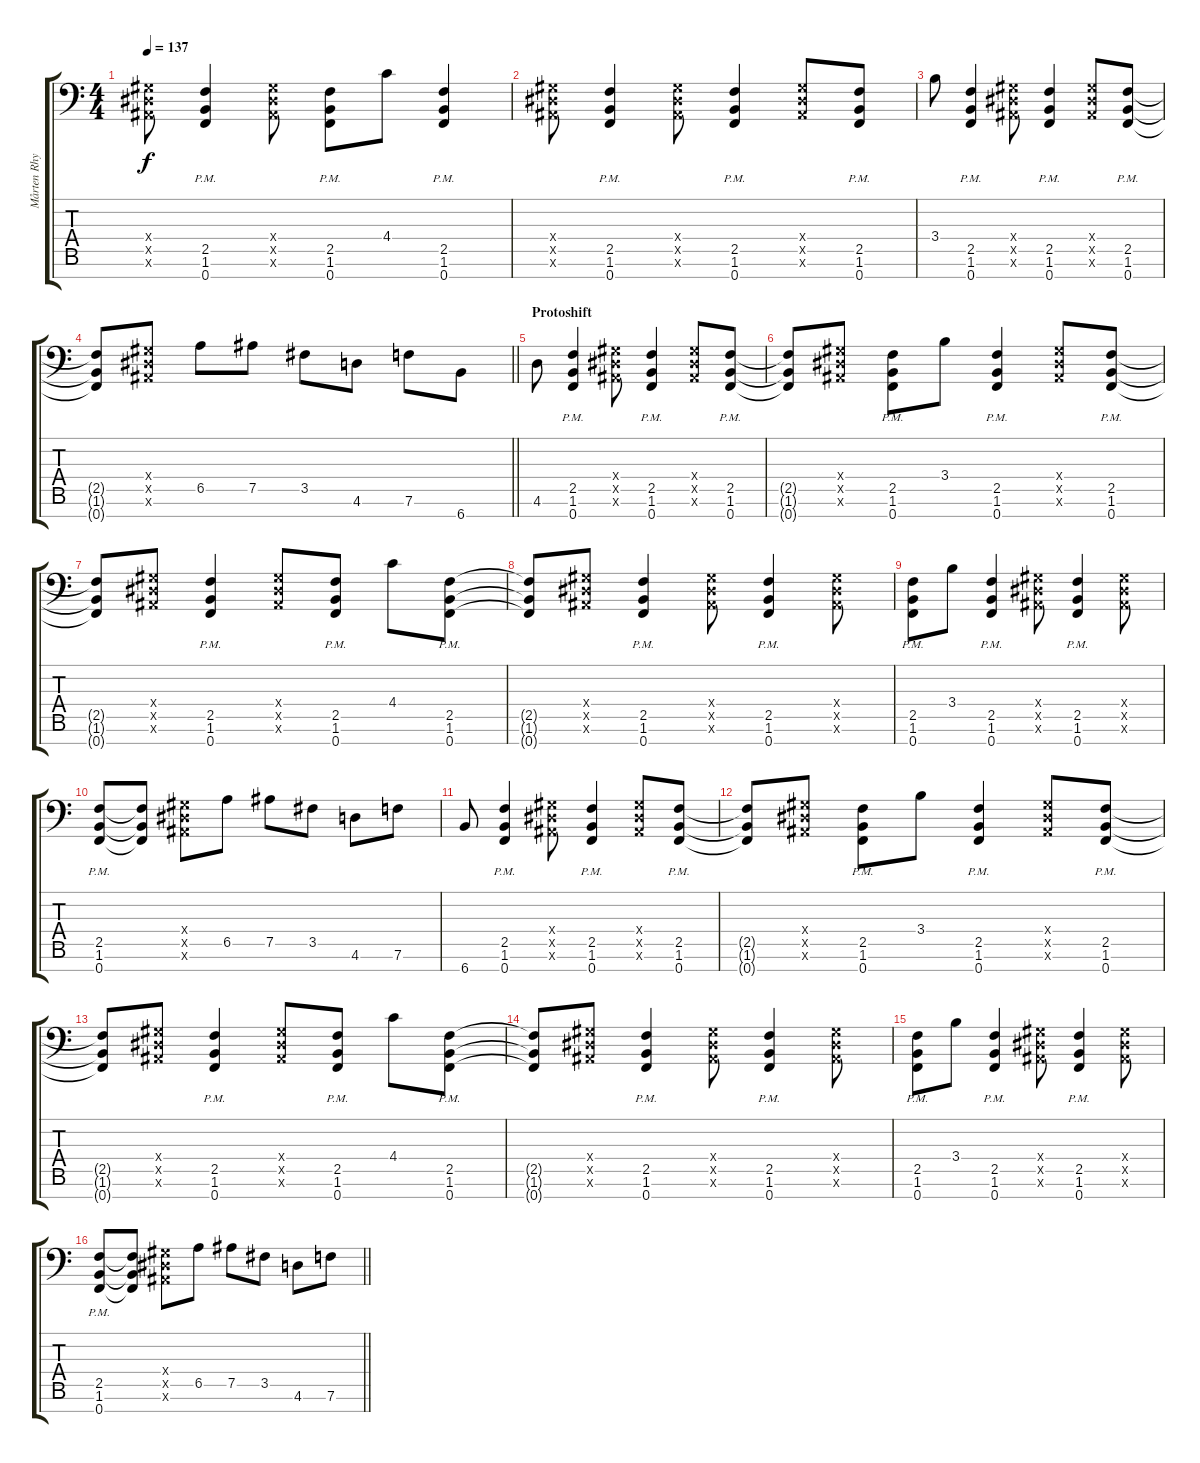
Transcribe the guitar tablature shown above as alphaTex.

\track ("Mårten Rhythm" "Mårten Rhy") {instrument distortionguitar}
\staff {score tabs}
\tuning (Bb3 Gb3 Db3 Ab2 Eb2 Bb1 F1) {hide}
\ts (4 4)
\tempo 137
\clef f4
\ks c
(0.4{x} 0.5{x} 0.6{x}).8{dy f} (2.5{pm} 1.6{pm} 0.7{pm}).4 (0.4{x} 0.5{x} 0.6{x}).8 (2.5{pm} 1.6 0.7).8 4.4.8 (2.5{pm} 1.6{pm} 0.7{pm}).4 |
(0.4{x} 0.5{x} 0.6{x}).8 (2.5{pm} 1.6{pm} 0.7{pm}).4 (0.4{x} 0.5{x} 0.6{x}).8 (2.5{pm} 1.6{pm} 0.7{pm}).4 (0.4{x} 0.5{x} 0.6{x}).8 (2.5{pm} 1.6 0.7).8 |
3.4.8 (2.5{pm} 1.6{pm} 0.7{pm}).4 (0.4{x} 0.5{x} 0.6{x}).8 (2.5{pm} 1.6{pm} 0.7{pm}).4 (0.4{x} 0.5{x} 0.6{x}).8 (2.5{pm} 1.6{pm} 0.7{pm}).8 |
\barLineRight lightlight
(2.5{t} 1.6{t} 0.7{t}).8 (0.4{x} 0.5{x} 0.6{x}).8 6.5.8 7.5.8 3.5.8 4.6.8 7.6.8 6.7.8 |
\section ("" "Protoshift")
4.6.8 (2.5{pm} 1.6{pm} 0.7{pm}).4 (0.4{x} 0.5{x} 0.6{x}).8 (2.5{pm} 1.6{pm} 0.7{pm}).4 (0.4{x} 0.5{x} 0.6{x}).8 (2.5{pm} 1.6{pm} 0.7{pm}).8 |
(2.5{t} 1.6{t} 0.7{t}).8 (0.4{x} 0.5{x} 0.6{x}).8 (2.5{pm} 1.6 0.7).8 3.4.8 (2.5{pm} 1.6{pm} 0.7{pm}).4 (0.4{x} 0.5{x} 0.6{x}).8 (2.5{pm} 1.6{pm} 0.7{pm}).8 |
(2.5{t} 1.6{t} 0.7{t}).8 (0.4{x} 0.5{x} 0.6{x}).8 (2.5{pm} 1.6{pm} 0.7{pm}).4 (0.4{x} 0.5{x} 0.6{x}).8 (2.5{pm} 1.6 0.7).8 4.4.8 (2.5{pm} 1.6{pm} 0.7{pm}).8 |
(2.5{t} 1.6{t} 0.7{t}).8 (0.4{x} 0.5{x} 0.6{x}).8 (2.5{pm} 1.6{pm} 0.7{pm}).4 (0.4{x} 0.5{x} 0.6{x}).8 (2.5{pm} 1.6{pm} 0.7{pm}).4 (0.4{x} 0.5{x} 0.6{x}).8 |
(2.5{pm} 1.6 0.7).8 3.4.8 (2.5{pm} 1.6{pm} 0.7{pm}).4 (0.4{x} 0.5{x} 0.6{x}).8 (2.5{pm} 1.6{pm} 0.7{pm}).4 (0.4{x} 0.5{x} 0.6{x}).8 |
(2.5{pm} 1.6{pm} 0.7{pm}).8 (2.5{t} 1.6{t} 0.7{t}).8 (0.4{x} 0.5{x} 0.6{x}).8 6.5.8 7.5.8 3.5.8 4.6.8 7.6.8 |
6.7.8 (2.5{pm} 1.6{pm} 0.7{pm}).4 (0.4{x} 0.5{x} 0.6{x}).8 (2.5{pm} 1.6{pm} 0.7{pm}).4 (0.4{x} 0.5{x} 0.6{x}).8 (2.5{pm} 1.6{pm} 0.7{pm}).8 |
(2.5{t} 1.6{t} 0.7{t}).8 (0.4{x} 0.5{x} 0.6{x}).8 (2.5{pm} 1.6 0.7).8 3.4.8 (2.5{pm} 1.6{pm} 0.7{pm}).4 (0.4{x} 0.5{x} 0.6{x}).8 (2.5{pm} 1.6{pm} 0.7{pm}).8 |
(2.5{t} 1.6{t} 0.7{t}).8 (0.4{x} 0.5{x} 0.6{x}).8 (2.5{pm} 1.6{pm} 0.7{pm}).4 (0.4{x} 0.5{x} 0.6{x}).8 (2.5{pm} 1.6 0.7).8 4.4.8 (2.5{pm} 1.6{pm} 0.7{pm}).8 |
(2.5{t} 1.6{t} 0.7{t}).8 (0.4{x} 0.5{x} 0.6{x}).8 (2.5{pm} 1.6{pm} 0.7{pm}).4 (0.4{x} 0.5{x} 0.6{x}).8 (2.5{pm} 1.6{pm} 0.7{pm}).4 (0.4{x} 0.5{x} 0.6{x}).8 |
(2.5{pm} 1.6 0.7).8 3.4.8 (2.5{pm} 1.6{pm} 0.7{pm}).4 (0.4{x} 0.5{x} 0.6{x}).8 (2.5{pm} 1.6{pm} 0.7{pm}).4 (0.4{x} 0.5{x} 0.6{x}).8 |
\barLineRight lightlight
(2.5{pm} 1.6{pm} 0.7{pm}).8 (2.5{t} 1.6{t} 0.7{t}).8 (0.4{x} 0.5{x} 0.6{x}).8 6.5.8 7.5.8 3.5.8 4.6.8 7.6.8
